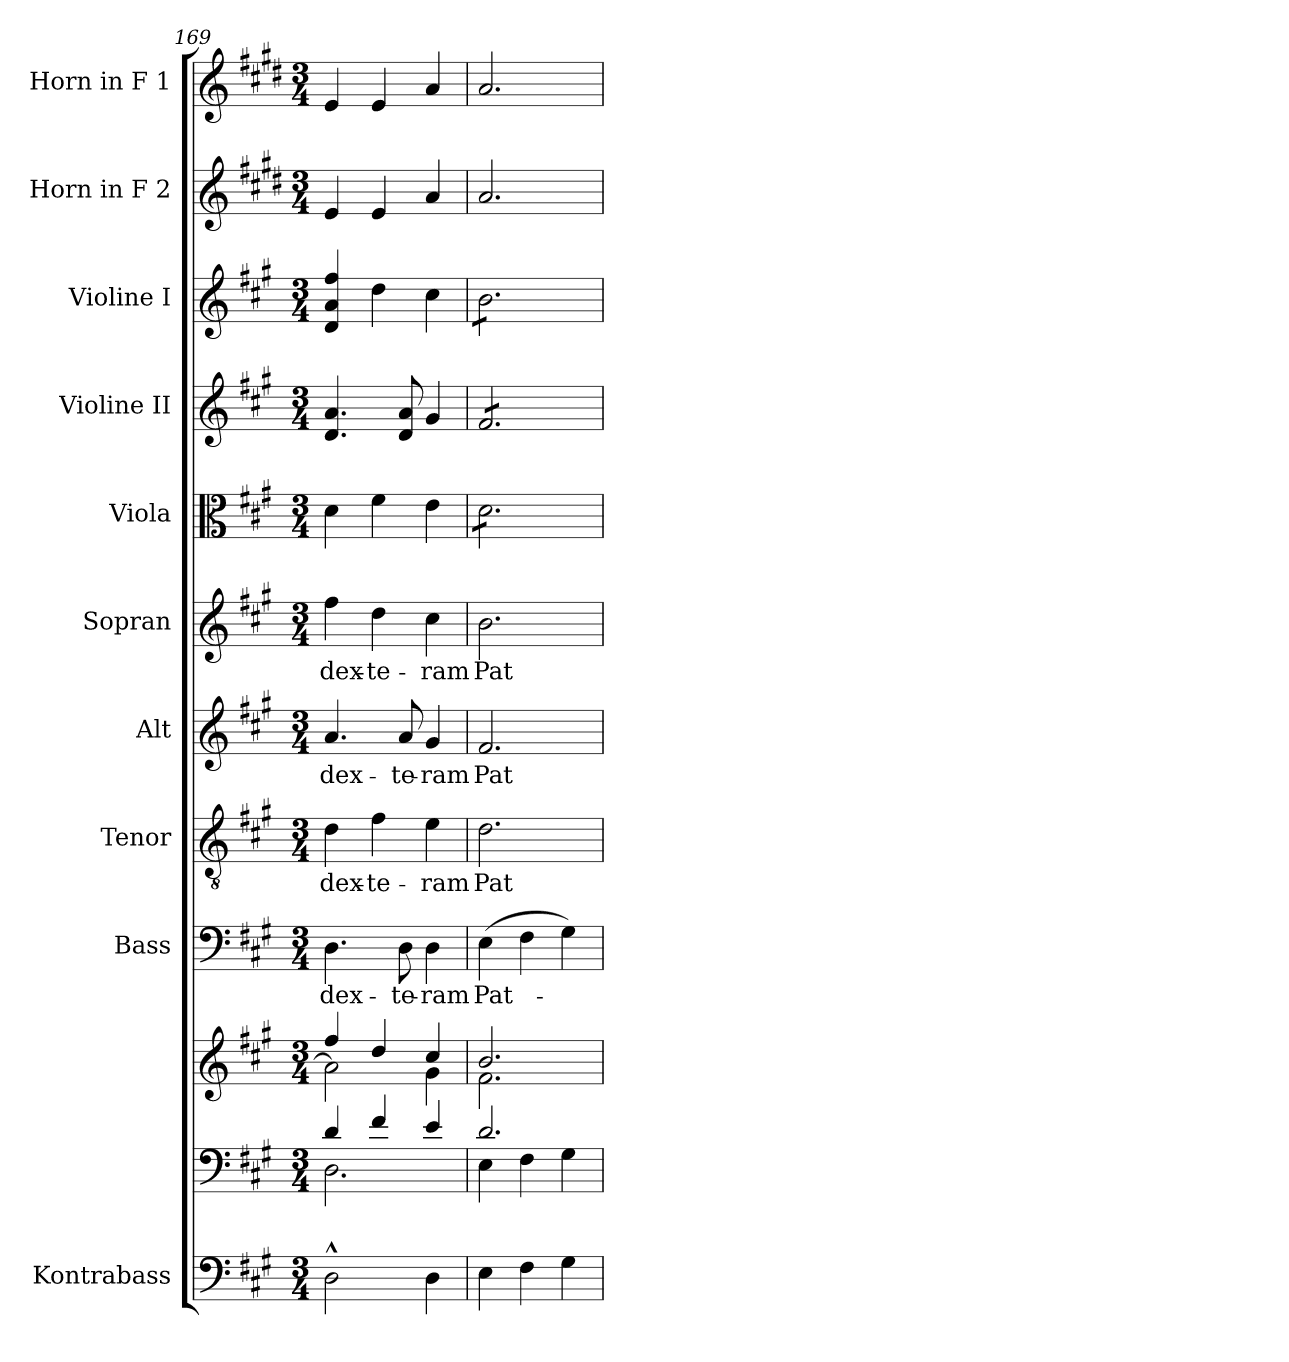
**kern	**kern	**kern	**kern	**text	**kern	**text	**kern	**text	**kern	**text	**kern	**kern	**kern	**kern	**kern
*part11	*part10	*part10	*part9	*part9	*part8	*part8	*part7	*part7	*part6	*part6	*part5	*part4	*part3	*part2	*part1
*staff12	*staff11	*staff10	*staff9	*staff9	*staff8	*staff8	*staff7	*staff7	*staff6	*staff6	*staff5	*staff4	*staff3	*staff2	*staff1
*I"Kontrabass	*	*	*I"Bass	*	*I"Tenor	*	*I"Alt	*	*I"Sopran	*	*I"Viola	*I"Violine II	*I"Violine I	*I"Horn in F 2	*I"Horn in F 1
*I'Kb.	*	*	*I'B.	*	*I'T.	*	*I'A.	*	*I'S.	*	*I'Vla.	*I'Vl. II	*I'Vl. I	*	*
!!LO:PB:g=z
*clefF4	*clefF4	*clefG2	*clefF4	*	*clefGv2	*	*clefG2	*	*clefG2	*	*clefC3	*clefG2	*clefG2	*clefG2	*clefG2
*ITrd7c12	*	*	*	*	*	*	*	*	*	*	*	*	*	*ITrd4c7	*ITrd4c7
*k[f#c#g#]	*k[f#c#g#]	*k[f#c#g#]	*k[f#c#g#]	*	*k[f#c#g#]	*	*k[f#c#g#]	*	*k[f#c#g#]	*	*k[f#c#g#]	*k[f#c#g#]	*k[f#c#g#]	*k[f#c#g#]	*k[f#c#g#]
*A:	*A:	*A:	*A:	*	*A:	*	*A:	*	*A:	*	*A:	*A:	*A:	*A:	*A:
*M3/4	*M3/4	*M3/4	*M3/4	*	*M3/4	*	*M3/4	*	*M3/4	*	*M3/4	*M3/4	*M3/4	*M3/4	*M3/4
=169	=169	=169	=169	=169	=169	=169	=169	=169	=169	=169	=169	=169	=169	=169	=169
*	*^	*^	*	*	*	*	*	*	*	*	*	*	*	*	*
!	!	!	!	!	!	!LO:LY:b	!	!LO:LY:b	!	!LO:LY:b	!	!LO:LY:b	!	!	!	!	!
2DD^^>\	4d/	2.D\	4ff#/	2a\]	4.D\	dex-	4d\	dex-	4.a/	dex-	4ff#\	dex-	4d\	4.d/ 4.a/	4d/ 4a/ 4ff#/	4A/	4A/
!	!	!	!	!	!	!	!	!LO:LY:b	!	!	!	!LO:LY:b	!	!	!	!	!
.	4f#/	.	4dd/	.	.	.	4f#\	-te-	.	.	4dd\	-te-	4f#\	.	4dd\	4A/	4A/
!	!	!	!	!	!	!LO:LY:b	!	!	!	!LO:LY:b	!	!	!	!	!	!	!
.	.	.	.	.	8D\	-te-	.	.	8a/	-te-	.	.	.	8d/ 8a/	.	.	.
!	!	!	!	!	!	!LO:LY:b	!	!LO:LY:b	!	!LO:LY:b	!	!LO:LY:b	!	!	!	!	!
4DD\	4e/	.	4cc#/	4g#\	4D\	-ram	4e\	-ram	4g#/	-ram	4cc#\	-ram	4e\	4g#/	4cc#\	4d/	4d/
=170	=170	=170	=170	=170	=170	=170	=170	=170	=170	=170	=170	=170	=170	=170	=170	=170	=170
!	!	!	!	!	!	!LO:LY:b	!	!LO:LY:b	!	!LO:LY:b	!	!LO:LY:b	!	!	!	!	!
*	*	*	*	*	*	*	*	*	*	*	*	*	*tremolo	*	*	*	*
*	*	*	*	*	*	*	*	*	*	*	*	*	*	*tremolo	*	*	*
*	*	*	*	*	*	*	*	*	*	*	*	*	*	*	*tremolo	*	*
4EE\	2.d/	4E\	2.b/	2.f#\	(>4E\	Pat-	2.d\	Pat-	2.f#/	Pat-	2.b\	Pat-	8d\L	8f#/L	8b\L	2.d/	2.d/
.	.	.	.	.	.	.	.	.	.	.	.	.	8d\	8f#/	8b\	.	.
4FF#\	.	4F#\	.	.	4F#\	.	.	.	.	.	.	.	8d\	8f#/	8b\	.	.
.	.	.	.	.	.	.	.	.	.	.	.	.	8d\	8f#/	8b\	.	.
4GG#\	.	4G#\	.	.	4G#\)	.	.	.	.	.	.	.	8d\	8f#/	8b\	.	.
.	.	.	.	.	.	.	.	.	.	.	.	.	8d\J	8f#/J	8b\J	.	.
*	*	*	*	*	*	*	*	*	*	*	*	*	*	*	*Xtremolo	*	*
*	*	*	*	*	*	*	*	*	*	*	*	*	*	*Xtremolo	*	*	*
*	*	*	*	*	*	*	*	*	*	*	*	*	*Xtremolo	*	*	*	*
*	*v	*v	*	*	*	*	*	*	*	*	*	*	*	*	*	*	*
*	*	*v	*v	*	*	*	*	*	*	*	*	*	*	*	*	*
=	=	=	=	=	=	=	=	=	=	=	=	=	=	=	=
*-	*-	*-	*-	*-	*-	*-	*-	*-	*-	*-	*-	*-	*-	*-	*-
